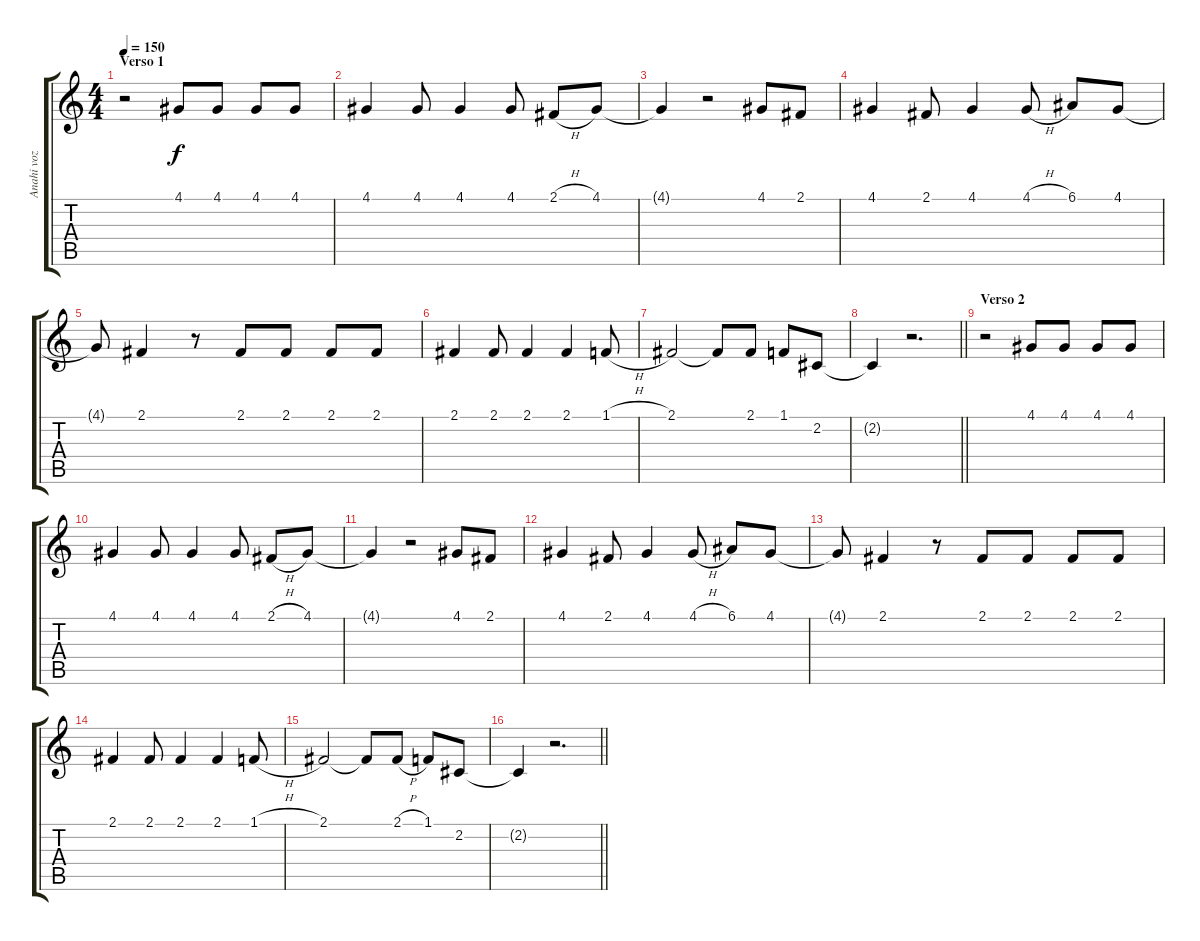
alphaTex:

\track ("Anahi voz" "Anahi voz") {instrument flute}
\staff {score tabs}
\tuning (E4 B3 G3 D3 A2 E2) {hide}
\ts (4 4)
\section ("" "Verso 1")
\tempo 150
\clef g2
\ks c
r.2{dy f} 4.1.8 4.1.8 4.1.8 4.1.8 |
4.1.4 4.1.8 4.1.4 4.1.8 2.1{h}.8 4.1.8 |
4.1{t}.4 r.2 4.1.8 2.1.8 |
4.1.4 2.1.8 4.1.4 4.1{h}.8 6.1.8 4.1.8 |
4.1{t}.8 2.1.4 r.8 2.1.8 2.1.8 2.1.8 2.1.8 |
2.1.4 2.1.8 2.1.4 2.1.4 1.1{h}.8 |
2.1.2 2.1{t}.8 2.1.8 1.1.8 2.2.8 |
\barLineRight lightlight
2.2{t}.4 r.2{d} |
\section ("" "Verso 2")
r.2 4.1.8 4.1.8 4.1.8 4.1.8 |
4.1.4 4.1.8 4.1.4 4.1.8 2.1{h}.8 4.1.8 |
4.1{t}.4 r.2 4.1.8 2.1.8 |
4.1.4 2.1.8 4.1.4 4.1{h}.8 6.1.8 4.1.8 |
4.1{t}.8 2.1.4 r.8 2.1.8 2.1.8 2.1.8 2.1.8 |
2.1.4 2.1.8 2.1.4 2.1.4 1.1{h}.8 |
2.1.2 2.1{t}.8 2.1{h}.8 1.1.8 2.2.8 |
\barLineRight lightlight
2.2{t}.4 r.2{d}
